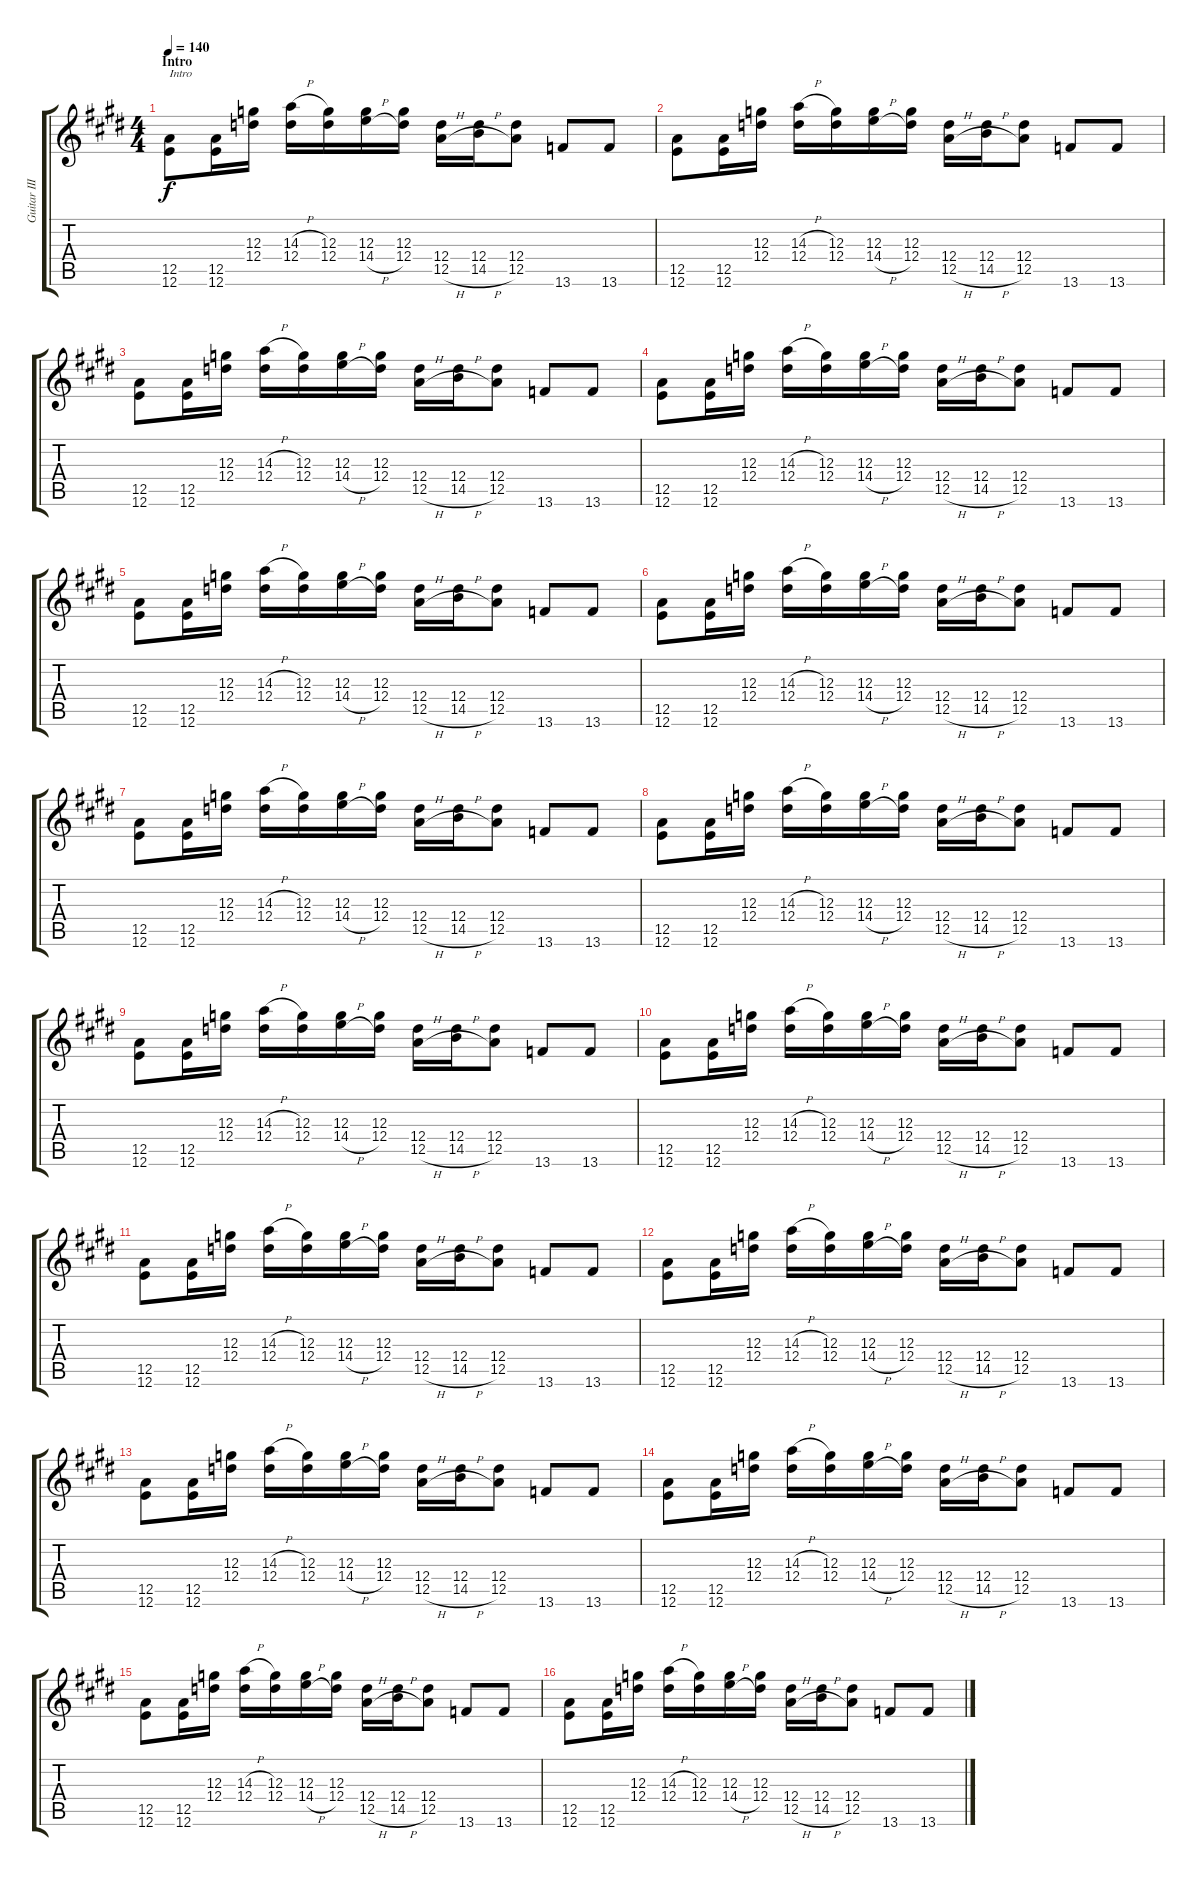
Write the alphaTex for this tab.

\track ("Guitar III" "Guitar III") {instrument overdrivenguitar}
\staff {score tabs}
\tuning (E4 B3 G3 D3 A2 E2) {hide}
\ts (4 4)
\section ("" "Intro")
\tempo 140
\clef g2
\ks e
(12.5 12.6).8{txt "Intro" dy f instrument overdrivenguitar} (12.5 12.6).16 (12.3 12.4).16 (14.3{h} 12.4).16 (12.3 12.4).16 (12.3 14.4{h}).16 (12.3 12.4).16 (12.4 12.5{h}).16 (12.4 14.5{h}).16 (12.4 12.5).8 13.6.8 13.6.8 |
(12.5 12.6).8 (12.5 12.6).16 (12.3 12.4).16 (14.3{h} 12.4).16 (12.3 12.4).16 (12.3 14.4{h}).16 (12.3 12.4).16 (12.4 12.5{h}).16 (12.4 14.5{h}).16 (12.4 12.5).8 13.6.8 13.6.8 |
(12.5 12.6).8 (12.5 12.6).16 (12.3 12.4).16 (14.3{h} 12.4).16 (12.3 12.4).16 (12.3 14.4{h}).16 (12.3 12.4).16 (12.4 12.5{h}).16 (12.4 14.5{h}).16 (12.4 12.5).8 13.6.8 13.6.8 |
(12.5 12.6).8 (12.5 12.6).16 (12.3 12.4).16 (14.3{h} 12.4).16 (12.3 12.4).16 (12.3 14.4{h}).16 (12.3 12.4).16 (12.4 12.5{h}).16 (12.4 14.5{h}).16 (12.4 12.5).8 13.6.8 13.6.8 |
(12.5 12.6).8 (12.5 12.6).16 (12.3 12.4).16 (14.3{h} 12.4).16 (12.3 12.4).16 (12.3 14.4{h}).16 (12.3 12.4).16 (12.4 12.5{h}).16 (12.4 14.5{h}).16 (12.4 12.5).8 13.6.8 13.6.8 |
(12.5 12.6).8 (12.5 12.6).16 (12.3 12.4).16 (14.3{h} 12.4).16 (12.3 12.4).16 (12.3 14.4{h}).16 (12.3 12.4).16 (12.4 12.5{h}).16 (12.4 14.5{h}).16 (12.4 12.5).8 13.6.8 13.6.8 |
(12.5 12.6).8 (12.5 12.6).16 (12.3 12.4).16 (14.3{h} 12.4).16 (12.3 12.4).16 (12.3 14.4{h}).16 (12.3 12.4).16 (12.4 12.5{h}).16 (12.4 14.5{h}).16 (12.4 12.5).8 13.6.8 13.6.8 |
(12.5 12.6).8 (12.5 12.6).16 (12.3 12.4).16 (14.3{h} 12.4).16 (12.3 12.4).16 (12.3 14.4{h}).16 (12.3 12.4).16 (12.4 12.5{h}).16 (12.4 14.5{h}).16 (12.4 12.5).8 13.6.8 13.6.8 |
(12.5 12.6).8 (12.5 12.6).16 (12.3 12.4).16 (14.3{h} 12.4).16 (12.3 12.4).16 (12.3 14.4{h}).16 (12.3 12.4).16 (12.4 12.5{h}).16 (12.4 14.5{h}).16 (12.4 12.5).8 13.6.8 13.6.8 |
(12.5 12.6).8 (12.5 12.6).16 (12.3 12.4).16 (14.3{h} 12.4).16 (12.3 12.4).16 (12.3 14.4{h}).16 (12.3 12.4).16 (12.4 12.5{h}).16 (12.4 14.5{h}).16 (12.4 12.5).8 13.6.8 13.6.8 |
(12.5 12.6).8 (12.5 12.6).16 (12.3 12.4).16 (14.3{h} 12.4).16 (12.3 12.4).16 (12.3 14.4{h}).16 (12.3 12.4).16 (12.4 12.5{h}).16 (12.4 14.5{h}).16 (12.4 12.5).8 13.6.8 13.6.8 |
(12.5 12.6).8 (12.5 12.6).16 (12.3 12.4).16 (14.3{h} 12.4).16 (12.3 12.4).16 (12.3 14.4{h}).16 (12.3 12.4).16 (12.4 12.5{h}).16 (12.4 14.5{h}).16 (12.4 12.5).8 13.6.8 13.6.8 |
(12.5 12.6).8 (12.5 12.6).16 (12.3 12.4).16 (14.3{h} 12.4).16 (12.3 12.4).16 (12.3 14.4{h}).16 (12.3 12.4).16 (12.4 12.5{h}).16 (12.4 14.5{h}).16 (12.4 12.5).8 13.6.8 13.6.8 |
(12.5 12.6).8 (12.5 12.6).16 (12.3 12.4).16 (14.3{h} 12.4).16 (12.3 12.4).16 (12.3 14.4{h}).16 (12.3 12.4).16 (12.4 12.5{h}).16 (12.4 14.5{h}).16 (12.4 12.5).8 13.6.8 13.6.8 |
(12.5 12.6).8 (12.5 12.6).16 (12.3 12.4).16 (14.3{h} 12.4).16 (12.3 12.4).16 (12.3 14.4{h}).16 (12.3 12.4).16 (12.4 12.5{h}).16 (12.4 14.5{h}).16 (12.4 12.5).8 13.6.8 13.6.8 |
(12.5 12.6).8 (12.5 12.6).16 (12.3 12.4).16 (14.3{h} 12.4).16 (12.3 12.4).16 (12.3 14.4{h}).16 (12.3 12.4).16 (12.4 12.5{h}).16 (12.4 14.5{h}).16 (12.4 12.5).8 13.6.8 13.6.8
